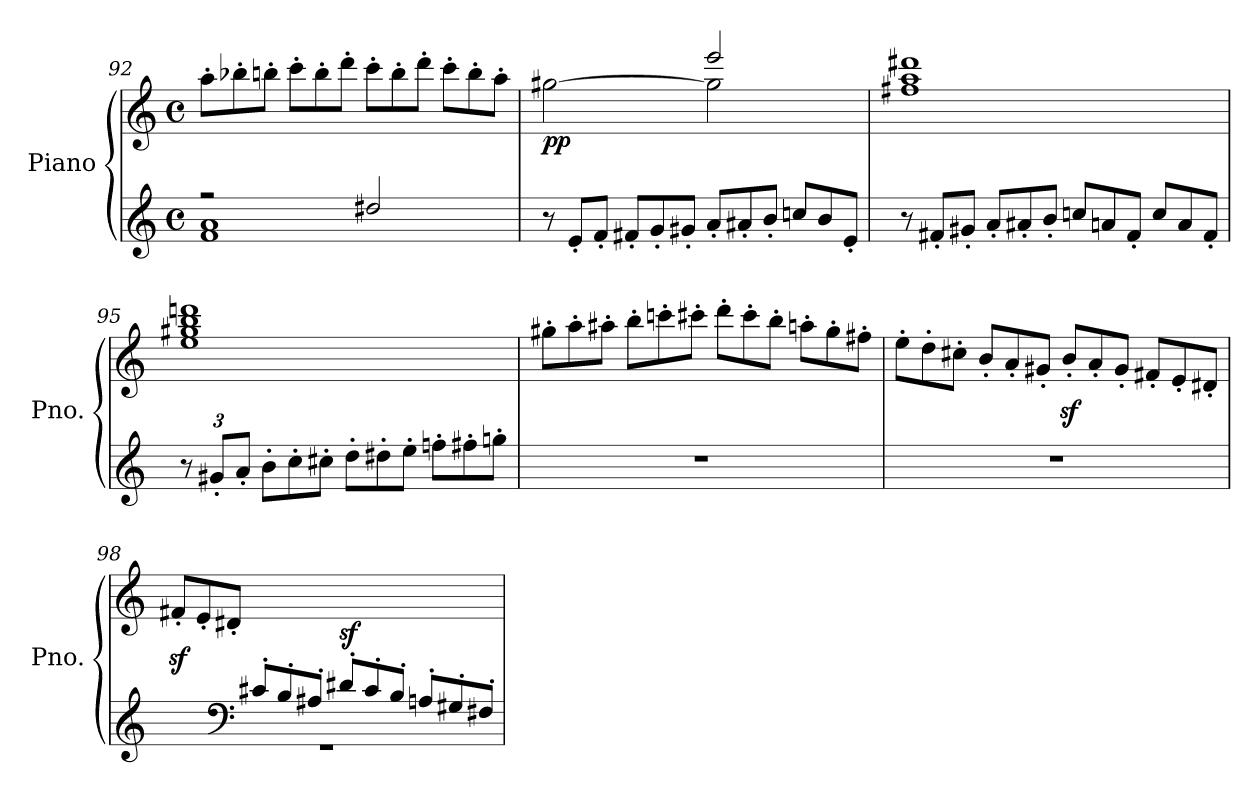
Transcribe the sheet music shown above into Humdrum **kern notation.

**kern	**kern	**dynam
*part1	*part1	*part1
*staff2	*staff1	*staff1/2
*I"Piano	*	*
*I'Pno.	*	*
!!LO:LB:g=z
*clefG2	*clefG2	*
*k[]	*k[]	*
*C:	*C:	*
*M4/4	*M4/4	*
*met(c)	*met(c)	*
=92	=92	=92
*^	*	*
*	*	*Xtuplet	*
2rff	1f 1a	12aa'\L	.
.	.	12bb-X'\	.
.	.	12bbn'\J	.
.	.	12ccc'\L	.
.	.	12bb'\	.
.	.	12ddd'\J	.
2dd#X/	.	12ccc'\L	.
.	.	12bb'\	.
.	.	12ddd'\J	.
.	.	12ccc'\L	.
.	.	12bb'\	.
.	.	12aa'\J	.
*v	*v	*	*
=93	=93	=93
*Xtuplet	*	*
*	*^	*
!	!	!	!LO:DY:b
12r	[2gg#X\	2ryy	pp
12e'/L	.	.	.
12f'/J	.	.	.
12f#X'/L	.	.	.
12g'/	.	.	.
12g#X'/J	.	.	.
12a'/L	2gg#\]	2eee/	.
12a#X'/	.	.	.
12b'/J	.	.	.
12ccn/L	.	.	.
12b/	.	.	.
12e'/J	.	.	.
*	*v	*v	*
=94	=94	=94
12r	1ff#X 1aa 1ddd#X	.
12f#X'/L	.	.
12g#X'/J	.	.
12a'/L	.	.
12a#X'/	.	.
12b'/J	.	.
12ccn/L	.	.
12an/	.	.
12f#'/J	.	.
12cc/L	.	.
12a/	.	.
12f#'/J	.	.
!!LO:LB:g=z
=95	=95	=95
*tuplet	*	*
*Xbrackettup	*	*
12r	1ee 1gg#X 1bb 1dddn	.
12g#X'/L	.	.
12a'/J	.	.
*Xtuplet	*	*
12b'\L	.	.
12cc'\	.	.
12cc#X'\J	.	.
12dd'\L	.	.
12dd#X'\	.	.
12ee'\J	.	.
12ffn'\L	.	.
12ff#X'\	.	.
12ggn'\J	.	.
=96	=96	=96
1r	12gg#X'\L	.
.	12aa'\	.
.	12aa#X'\J	.
.	12bb'\L	.
.	12cccn'\	.
.	12ccc#X'\J	.
.	12ddd'\L	.
.	12ccc#'\	.
.	12bb'\J	.
.	12aan'\L	.
.	12gg#'\	.
.	12ff#X'\J	.
!!LO:PB:g=z
=97	=97	=97
1r	12ee'\L	.
.	12dd'\	.
.	12cc#X'\J	.
.	12b'/L	.
.	12a'/	.
.	12g#X'/J	.
.	12bz<'/L	.
.	12a'/	.
.	12g#'/J	.
.	12f#X'/L	.
.	12e'/	.
.	12d#X'/J	.
=98	=98	=98
*^	*	*
4ryy	1re	12f#Xz<'/L	.
.	.	12e'/	.
.	.	12d#X'/J	.
*clefF4	*	*	*
12c#X'/L	.	4ryy	.
12B'/	.	.	.
12A#X'/J	.	.	.
!	!	!	!LO:DY:b
12d#'/L	.	2ryy	sf
12c#'/	.	.	.
12B'/J	.	.	.
12An'/L	.	.	.
12G#X'/	.	.	.
12F#X'/J	.	.	.
*v	*v	*	*
=	=	=
*-	*-	*-
